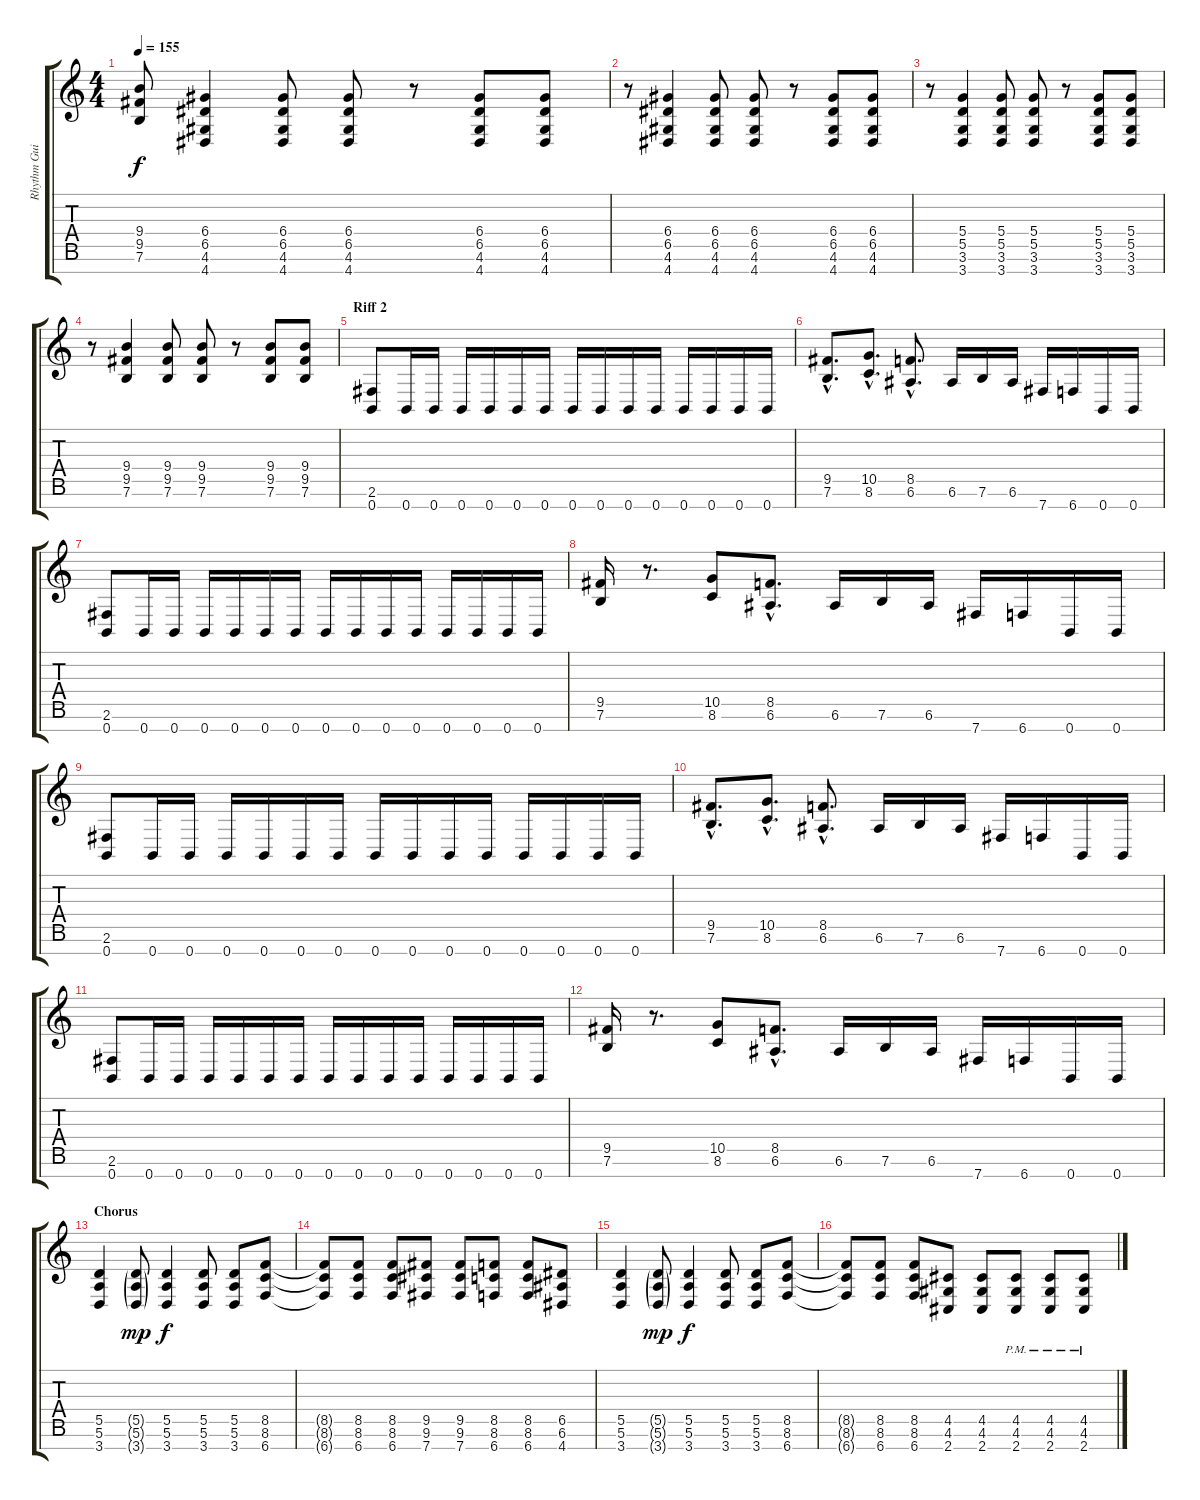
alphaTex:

\track ("Rhythm Guitar L" "Rhythm Gui") {instrument overdrivenguitar}
\staff {score tabs}
\tuning (E4 B3 G3 D3 A2 E2 B1) {hide}
\ts (4 4)
\tempo 155
\clef g2
\ks c
(9.4 9.5 7.6).8{dy f} (6.4 6.5 4.6 4.7).4 (6.4 6.5 4.6 4.7).8 (6.4 6.5 4.6 4.7).8 r.8 (6.4 6.5 4.6 4.7).8 (6.4 6.5 4.6 4.7).8 |
r.8 (6.4 6.5 4.6 4.7).4 (6.4 6.5 4.6 4.7).8 (6.4 6.5 4.6 4.7).8 r.8 (6.4 6.5 4.6 4.7).8 (6.4 6.5 4.6 4.7).8 |
r.8 (5.4 5.5 3.6 3.7).4 (5.4 5.5 3.6 3.7).8 (5.4 5.5 3.6 3.7).8 r.8 (5.4 5.5 3.6 3.7).8 (5.4 5.5 3.6 3.7).8 |
r.8 (9.4 9.5 7.6).4 (9.4 9.5 7.6).8 (9.4 9.5 7.6).8 r.8 (9.4 9.5 7.6).8 (9.4 9.5 7.6).8 |
\section ("" "Riff 2")
(2.6 0.7).8 0.7.16 0.7.16 0.7.16 0.7.16 0.7.16 0.7.16 0.7.16 0.7.16 0.7.16 0.7.16 0.7.16 0.7.16 0.7.16 0.7.16 |
(9.5{hac} 7.6{hac}).8{d} (10.5{hac} 8.6{hac}).8{d} (8.5{hac} 6.6{hac}).8{d} 6.6.16 7.6.16 6.6.16 7.7.16 6.7.16 0.7.16 0.7.16 |
(2.6 0.7).8 0.7.16 0.7.16 0.7.16 0.7.16 0.7.16 0.7.16 0.7.16 0.7.16 0.7.16 0.7.16 0.7.16 0.7.16 0.7.16 0.7.16 |
(9.5 7.6).16 r.8{d} (10.5 8.6).8 (8.5{hac} 6.6{hac}).8{d} 6.6.16 7.6.16 6.6.16 7.7.16 6.7.16 0.7.16 0.7.16 |
(2.6 0.7).8 0.7.16 0.7.16 0.7.16 0.7.16 0.7.16 0.7.16 0.7.16 0.7.16 0.7.16 0.7.16 0.7.16 0.7.16 0.7.16 0.7.16 |
(9.5{hac} 7.6{hac}).8{d} (10.5{hac} 8.6{hac}).8{d} (8.5{hac} 6.6{hac}).8{d} 6.6.16 7.6.16 6.6.16 7.7.16 6.7.16 0.7.16 0.7.16 |
(2.6 0.7).8 0.7.16 0.7.16 0.7.16 0.7.16 0.7.16 0.7.16 0.7.16 0.7.16 0.7.16 0.7.16 0.7.16 0.7.16 0.7.16 0.7.16 |
(9.5 7.6).16 r.8{d} (10.5 8.6).8 (8.5{hac} 6.6{hac}).8{d} 6.6.16 7.6.16 6.6.16 7.7.16 6.7.16 0.7.16 0.7.16 |
\section ("" "Chorus")
(5.5 5.6 3.7).4 (5.5{g} 5.6{g} 3.7{g}).8{dy mp} (5.5 5.6 3.7).4{dy f} (5.5 5.6 3.7).8 (5.5 5.6 3.7).8 (8.5 8.6 6.7).8 |
(8.5{t} 8.6{t} 6.7{t}).8 (8.5 8.6 6.7).8 (8.5 8.6 6.7).8 (9.5 9.6 7.7).8 (9.5 9.6 7.7).8 (8.5 8.6 6.7).8 (8.5 8.6 6.7).8 (6.5 6.6 4.7).8 |
(5.5 5.6 3.7).4 (5.5{g} 5.6{g} 3.7{g}).8{dy mp} (5.5 5.6 3.7).4{dy f} (5.5 5.6 3.7).8 (5.5 5.6 3.7).8 (8.5 8.6 6.7).8 |
(8.5{t} 8.6{t} 6.7{t}).8 (8.5 8.6 6.7).8 (8.5 8.6 6.7).8 (4.5 4.6 2.7).8 (4.5 4.6 2.7).8 (4.5{pm} 4.6{pm} 2.7{pm}).8 (4.5{pm} 4.6{pm} 2.7{pm}).8 (4.5{pm} 4.6{pm} 2.7{pm}).8
